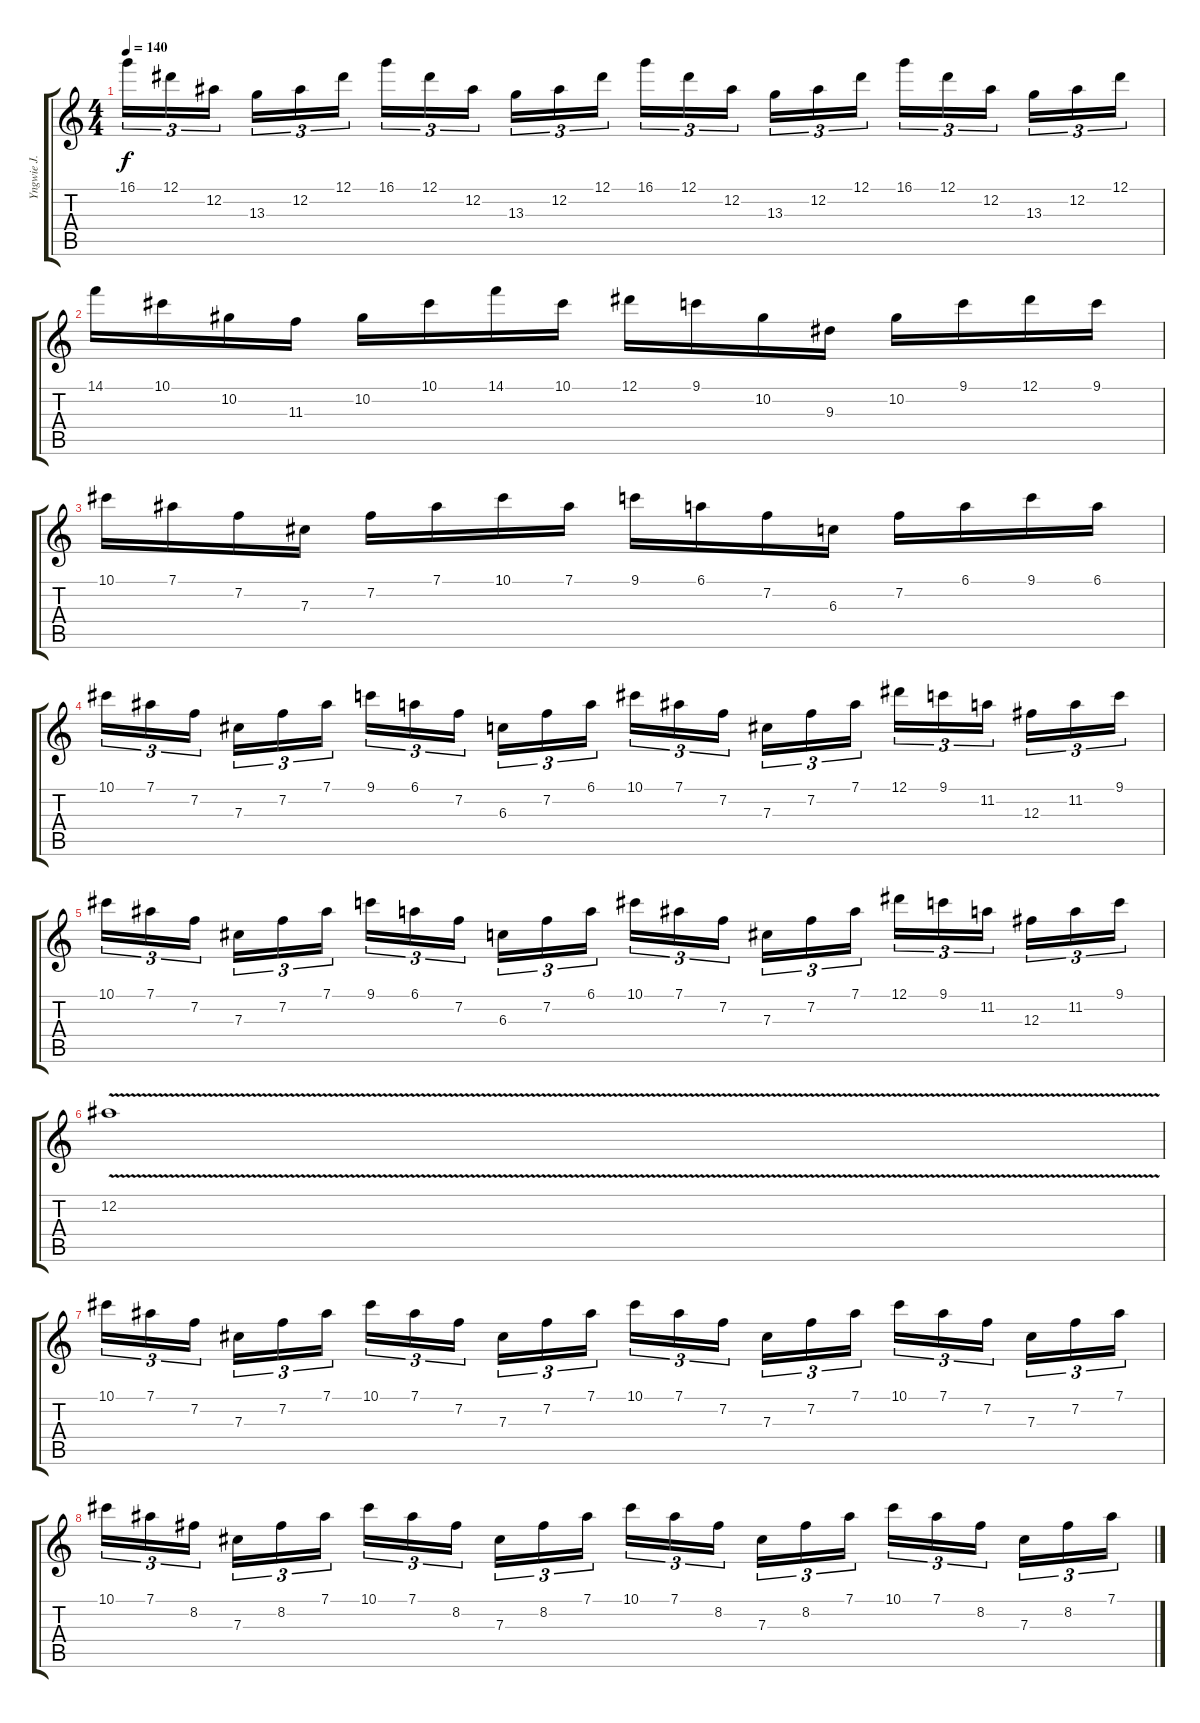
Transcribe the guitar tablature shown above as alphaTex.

\track ("Yngwie J. Malmsteen" "Yngwie J. ") {instrument overdrivenguitar}
\staff {score tabs}
\tuning (Eb4 Bb3 Gb3 Db3 Ab2 Eb2) {hide}
\ts (4 4)
\tempo 140
\clef g2
\ks c
16.1.16{tu (3 2) dy f} 12.1.16{tu (3 2)} 12.2.16{tu (3 2) beam splitsecondary} 13.3.16{tu (3 2)} 12.2.16{tu (3 2)} 12.1.16{tu (3 2)} 16.1.16{tu (3 2)} 12.1.16{tu (3 2)} 12.2.16{tu (3 2) beam splitsecondary} 13.3.16{tu (3 2)} 12.2.16{tu (3 2)} 12.1.16{tu (3 2)} 16.1.16{tu (3 2)} 12.1.16{tu (3 2)} 12.2.16{tu (3 2) beam splitsecondary} 13.3.16{tu (3 2)} 12.2.16{tu (3 2)} 12.1.16{tu (3 2)} 16.1.16{tu (3 2)} 12.1.16{tu (3 2)} 12.2.16{tu (3 2) beam splitsecondary} 13.3.16{tu (3 2)} 12.2.16{tu (3 2)} 12.1.16{tu (3 2)} |
14.1.16 10.1.16 10.2.16 11.3.16 10.2.16 10.1.16 14.1.16 10.1.16 12.1.16 9.1.16 10.2.16 9.3.16 10.2.16 9.1.16 12.1.16 9.1.16 |
10.1.16 7.1.16 7.2.16 7.3.16 7.2.16 7.1.16 10.1.16 7.1.16 9.1.16 6.1.16 7.2.16 6.3.16 7.2.16 6.1.16 9.1.16 6.1.16 |
10.1.16{tu (3 2)} 7.1.16{tu (3 2)} 7.2.16{tu (3 2) beam splitsecondary} 7.3.16{tu (3 2)} 7.2.16{tu (3 2)} 7.1.16{tu (3 2)} 9.1.16{tu (3 2)} 6.1.16{tu (3 2)} 7.2.16{tu (3 2) beam splitsecondary} 6.3.16{tu (3 2)} 7.2.16{tu (3 2)} 6.1.16{tu (3 2)} 10.1.16{tu (3 2)} 7.1.16{tu (3 2)} 7.2.16{tu (3 2) beam splitsecondary} 7.3.16{tu (3 2)} 7.2.16{tu (3 2)} 7.1.16{tu (3 2)} 12.1.16{tu (3 2)} 9.1.16{tu (3 2)} 11.2.16{tu (3 2) beam splitsecondary} 12.3.16{tu (3 2)} 11.2.16{tu (3 2)} 9.1.16{tu (3 2)} |
10.1.16{tu (3 2)} 7.1.16{tu (3 2)} 7.2.16{tu (3 2) beam splitsecondary} 7.3.16{tu (3 2)} 7.2.16{tu (3 2)} 7.1.16{tu (3 2)} 9.1.16{tu (3 2)} 6.1.16{tu (3 2)} 7.2.16{tu (3 2) beam splitsecondary} 6.3.16{tu (3 2)} 7.2.16{tu (3 2)} 6.1.16{tu (3 2)} 10.1.16{tu (3 2)} 7.1.16{tu (3 2)} 7.2.16{tu (3 2) beam splitsecondary} 7.3.16{tu (3 2)} 7.2.16{tu (3 2)} 7.1.16{tu (3 2)} 12.1.16{tu (3 2)} 9.1.16{tu (3 2)} 11.2.16{tu (3 2) beam splitsecondary} 12.3.16{tu (3 2)} 11.2.16{tu (3 2)} 9.1.16{tu (3 2)} |
12.2{v}.1 |
10.1.16{tu (3 2)} 7.1.16{tu (3 2)} 7.2.16{tu (3 2) beam splitsecondary} 7.3.16{tu (3 2)} 7.2.16{tu (3 2)} 7.1.16{tu (3 2)} 10.1.16{tu (3 2)} 7.1.16{tu (3 2)} 7.2.16{tu (3 2) beam splitsecondary} 7.3.16{tu (3 2)} 7.2.16{tu (3 2)} 7.1.16{tu (3 2)} 10.1.16{tu (3 2)} 7.1.16{tu (3 2)} 7.2.16{tu (3 2) beam splitsecondary} 7.3.16{tu (3 2)} 7.2.16{tu (3 2)} 7.1.16{tu (3 2)} 10.1.16{tu (3 2)} 7.1.16{tu (3 2)} 7.2.16{tu (3 2) beam splitsecondary} 7.3.16{tu (3 2)} 7.2.16{tu (3 2)} 7.1.16{tu (3 2)} |
10.1.16{tu (3 2)} 7.1.16{tu (3 2)} 8.2.16{tu (3 2) beam splitsecondary} 7.3.16{tu (3 2)} 8.2.16{tu (3 2)} 7.1.16{tu (3 2)} 10.1.16{tu (3 2)} 7.1.16{tu (3 2)} 8.2.16{tu (3 2) beam splitsecondary} 7.3.16{tu (3 2)} 8.2.16{tu (3 2)} 7.1.16{tu (3 2)} 10.1.16{tu (3 2)} 7.1.16{tu (3 2)} 8.2.16{tu (3 2) beam splitsecondary} 7.3.16{tu (3 2)} 8.2.16{tu (3 2)} 7.1.16{tu (3 2)} 10.1.16{tu (3 2)} 7.1.16{tu (3 2)} 8.2.16{tu (3 2) beam splitsecondary} 7.3.16{tu (3 2)} 8.2.16{tu (3 2)} 7.1.16{tu (3 2)}
